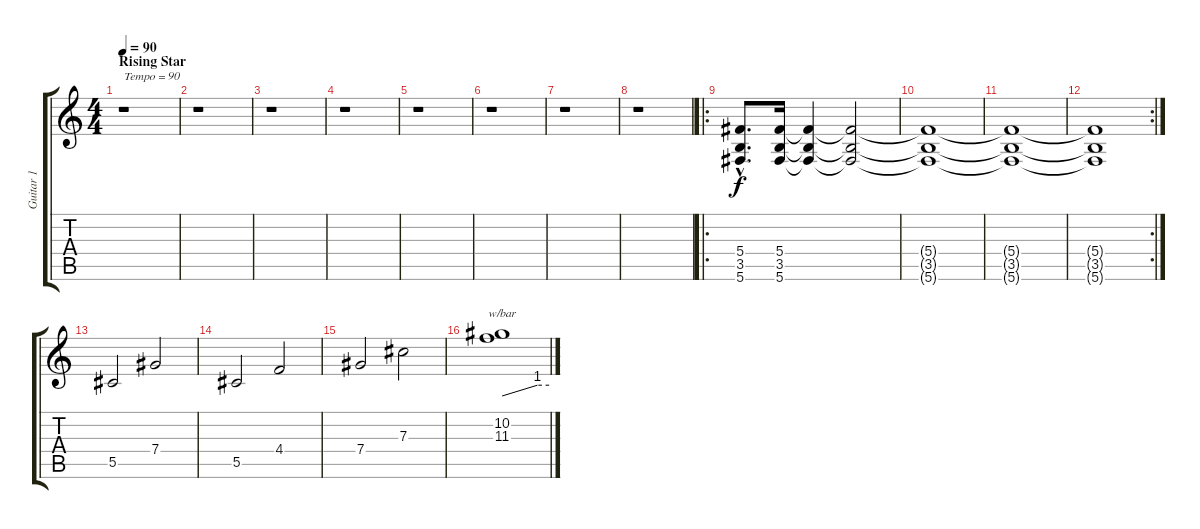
\track ("Guitar 1 " "Guitar 1 ") {instrument distortionguitar}
\staff {score tabs}
\tuning (Eb4 Bb3 Gb3 Db3 Ab2 Db2) {hide}
\ts (4 4)
\section ("" "Rising Star")
\tempo 90
\clef g2
\ks c
r.1{txt "Tempo = 90" dy f instrument distortionguitar} |
r.1 |
r.1 |
r.1 |
r.1 |
r.1 |
r.1 |
r.1 |
\ro
(5.4{hac} 3.5{hac} 5.6).8{d} (5.4 3.5 5.6).16 (5.4{t} 3.5{t} 5.6{t}).4 (5.4{t} 3.5{t} 5.6{t}).2 |
(5.4{t} 3.5{t} 5.6{t}).1 |
(5.4{t} 3.5{t} 5.6{t}).1 |
\rc 2
(5.4{t} 3.5{t} 5.6{t}).1 |
5.5.2 7.4.2 |
5.5.2 4.4.2 |
7.4.2 7.3.2 |
(10.2 11.3).1{tbe (custom default 0 0 45 4 60 4)}
